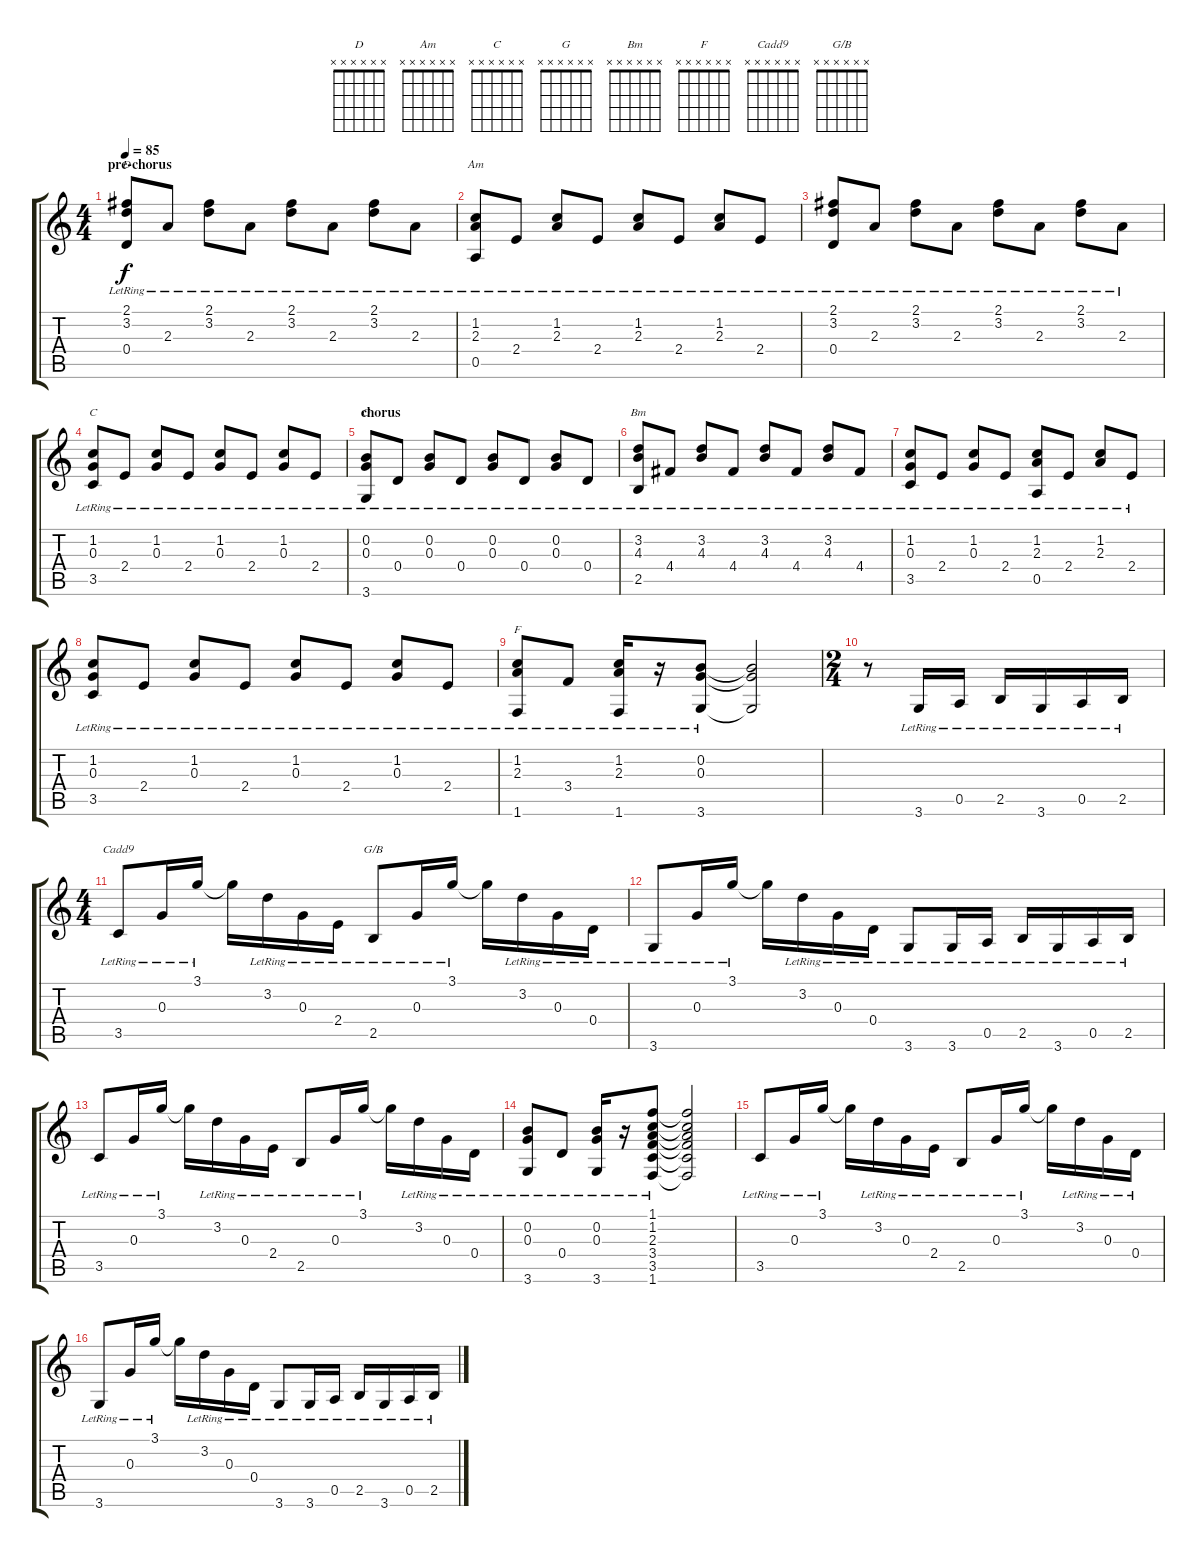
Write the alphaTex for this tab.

\track "" {instrument electricguitarclean}
\staff {score tabs}
\tuning (E4 B3 G3 D3 A2 E2) {hide}
\chord ("D" x x x x x x) {firstfret 0}
\chord ("Am" x x x x x x) {firstfret 0}
\chord ("C" x x x x x x) {firstfret 0}
\chord ("G" x x x x x x) {firstfret 0}
\chord ("Bm" x x x x x x) {firstfret 0}
\chord ("F" x x x x x x) {firstfret 0}
\chord ("Cadd9" x x x x x x) {firstfret 0}
\chord ("G/B" x x x x x x) {firstfret 0}
\ts (4 4)
\section ("" "pre-chorus")
\tempo 85
\clef g2
\ks c
(2.1{lr} 3.2{lr} 0.4{lr}).8{ch "D" dy f} 2.3{lr}.8 (2.1{lr} 3.2{lr}).8 2.3{lr}.8 (2.1{lr} 3.2{lr}).8 2.3{lr}.8 (2.1{lr} 3.2{lr}).8 2.3{lr}.8 |
(1.2{lr} 2.3{lr} 0.5{lr}).8{ch "Am"} 2.4{lr}.8 (1.2{lr} 2.3{lr}).8 2.4{lr}.8 (1.2{lr} 2.3{lr}).8 2.4{lr}.8 (1.2{lr} 2.3{lr}).8 2.4{lr}.8 |
(2.1{lr} 3.2{lr} 0.4{lr}).8 2.3{lr}.8 (2.1{lr} 3.2{lr}).8 2.3{lr}.8 (2.1{lr} 3.2{lr}).8 2.3{lr}.8 (2.1{lr} 3.2{lr}).8 2.3{lr}.8 |
(1.2{lr} 0.3{lr} 3.5{lr}).8{ch "C"} 2.4{lr}.8 (1.2{lr} 0.3{lr}).8 2.4{lr}.8 (1.2{lr} 0.3{lr}).8 2.4{lr}.8 (1.2{lr} 0.3{lr}).8 2.4{lr}.8 |
\section ("" "chorus")
(0.2{lr} 0.3{lr} 3.6{lr}).8{ch "G"} 0.4{lr}.8 (0.2{lr} 0.3{lr}).8 0.4{lr}.8 (0.2{lr} 0.3{lr}).8 0.4{lr}.8 (0.2{lr} 0.3{lr}).8 0.4{lr}.8 |
(3.2{lr} 4.3{lr} 2.5{lr}).8{ch "Bm"} 4.4{lr}.8 (3.2{lr} 4.3{lr}).8 4.4{lr}.8 (3.2{lr} 4.3{lr}).8 4.4{lr}.8 (3.2{lr} 4.3{lr}).8 4.4{lr}.8 |
(1.2{lr} 0.3{lr} 3.5{lr}).8 2.4{lr}.8 (1.2{lr} 0.3{lr}).8 2.4{lr}.8 (1.2{lr} 2.3{lr} 0.5{lr}).8 2.4{lr}.8 (1.2{lr} 2.3{lr}).8 2.4{lr}.8 |
(1.2{lr} 0.3{lr} 3.5{lr}).8 2.4{lr}.8 (1.2{lr} 0.3{lr}).8 2.4{lr}.8 (1.2{lr} 0.3{lr}).8 2.4{lr}.8 (1.2{lr} 0.3{lr}).8 2.4{lr}.8 |
(1.2{lr} 2.3{lr} 1.6{lr}).8{ch "F"} 3.4{lr}.8 (1.2{lr} 2.3{lr} 1.6{lr}).16 r.16 (0.2{lr} 0.3{lr} 3.6{lr}).8 (0.2{t} 0.3{t} 3.6{t}).2 |
\ts (2 4)
r.8 3.6{lr}.16 0.5{lr}.16 2.5{lr}.16 3.6{lr}.16 0.5{lr}.16 2.5{lr}.16 |
\ts (4 4)
3.5{lr}.8{ch "Cadd9"} 0.3{lr}.16 3.1{lr}.16 3.1{t}.16 3.2{lr}.16 0.3{lr}.16 2.4{lr}.16 2.5{lr}.8{ch "G/B"} 0.3{lr}.16 3.1{lr}.16 3.1{t}.16 3.2{lr}.16 0.3{lr}.16 0.4{lr}.16 |
3.6{lr}.8 0.3{lr}.16 3.1{lr}.16 3.1{t}.16 3.2{lr}.16 0.3{lr}.16 0.4{lr}.16 3.6{lr}.8 3.6{lr}.16 0.5{lr}.16 2.5{lr}.16 3.6{lr}.16 0.5{lr}.16 2.5{lr}.16 |
3.5{lr}.8 0.3{lr}.16 3.1{lr}.16 3.1{t}.16 3.2{lr}.16 0.3{lr}.16 2.4{lr}.16 2.5{lr}.8 0.3{lr}.16 3.1{lr}.16 3.1{t}.16 3.2{lr}.16 0.3{lr}.16 0.4{lr}.16 |
(0.2{lr} 0.3{lr} 3.6{lr}).8 0.4{lr}.8 (0.2{lr} 0.3{lr} 3.6{lr}).16 r.16 (1.1{lr} 1.2{lr} 2.3{lr} 3.4{lr} 3.5{lr} 1.6{lr}).8 (1.1{t} 1.2{t} 2.3{t} 3.4{t} 3.5{t} 1.6{t}).2 |
3.5{lr}.8 0.3{lr}.16 3.1{lr}.16 3.1{t}.16 3.2{lr}.16 0.3{lr}.16 2.4{lr}.16 2.5{lr}.8 0.3{lr}.16 3.1{lr}.16 3.1{t}.16 3.2{lr}.16 0.3{lr}.16 0.4{lr}.16 |
3.6{lr}.8 0.3{lr}.16 3.1{lr}.16 3.1{t}.16 3.2{lr}.16 0.3{lr}.16 0.4{lr}.16 3.6{lr}.8 3.6{lr}.16 0.5{lr}.16 2.5{lr}.16 3.6{lr}.16 0.5{lr}.16 2.5{lr}.16
